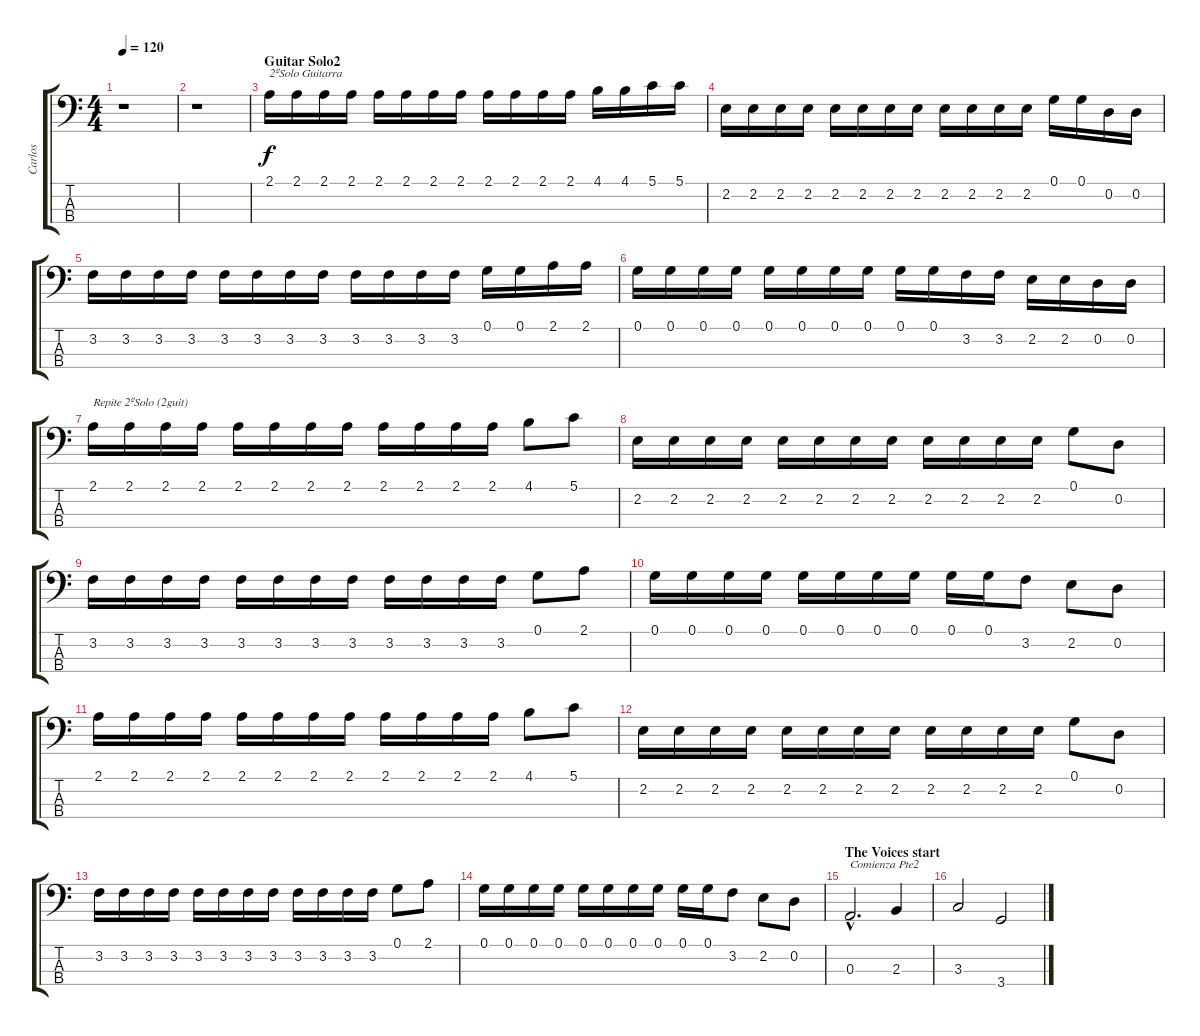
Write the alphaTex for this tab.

\track ("Carlos" "Carlos") {instrument electricbassfinger}
\staff {score tabs}
\tuning (G2 D2 A1 E1) {hide}
\ts (4 4)
\tempo 120
\clef f4
\ks c
r.1{dy f} |
r.1 |
\section ("" "Guitar Solo2")
2.1.16{txt "2ºSolo Guitarra"} 2.1.16 2.1.16 2.1.16 2.1.16 2.1.16 2.1.16 2.1.16 2.1.16 2.1.16 2.1.16 2.1.16 4.1.16 4.1.16 5.1.16 5.1.16 |
2.2.16 2.2.16 2.2.16 2.2.16 2.2.16 2.2.16 2.2.16 2.2.16 2.2.16 2.2.16 2.2.16 2.2.16 0.1.16 0.1.16 0.2.16 0.2.16 |
3.2.16 3.2.16 3.2.16 3.2.16 3.2.16 3.2.16 3.2.16 3.2.16 3.2.16 3.2.16 3.2.16 3.2.16 0.1.16 0.1.16 2.1.16 2.1.16 |
0.1.16 0.1.16 0.1.16 0.1.16 0.1.16 0.1.16 0.1.16 0.1.16 0.1.16 0.1.16 3.2.16 3.2.16 2.2.16 2.2.16 0.2.16 0.2.16 |
2.1.16{txt "Repite 2ºSolo (2guit)"} 2.1.16 2.1.16 2.1.16 2.1.16 2.1.16 2.1.16 2.1.16 2.1.16 2.1.16 2.1.16 2.1.16 4.1.8 5.1.8 |
2.2.16 2.2.16 2.2.16 2.2.16 2.2.16 2.2.16 2.2.16 2.2.16 2.2.16 2.2.16 2.2.16 2.2.16 0.1.8 0.2.8 |
3.2.16 3.2.16 3.2.16 3.2.16 3.2.16 3.2.16 3.2.16 3.2.16 3.2.16 3.2.16 3.2.16 3.2.16 0.1.8 2.1.8 |
0.1.16 0.1.16 0.1.16 0.1.16 0.1.16 0.1.16 0.1.16 0.1.16 0.1.16 0.1.16 3.2.8 2.2.8 0.2.8 |
2.1.16 2.1.16 2.1.16 2.1.16 2.1.16 2.1.16 2.1.16 2.1.16 2.1.16 2.1.16 2.1.16 2.1.16 4.1.8 5.1.8 |
2.2.16 2.2.16 2.2.16 2.2.16 2.2.16 2.2.16 2.2.16 2.2.16 2.2.16 2.2.16 2.2.16 2.2.16 0.1.8 0.2.8 |
3.2.16 3.2.16 3.2.16 3.2.16 3.2.16 3.2.16 3.2.16 3.2.16 3.2.16 3.2.16 3.2.16 3.2.16 0.1.8 2.1.8 |
0.1.16 0.1.16 0.1.16 0.1.16 0.1.16 0.1.16 0.1.16 0.1.16 0.1.16 0.1.16 3.2.8 2.2.8 0.2.8 |
\section ("" "The Voices start")
0.3{hac}.2{d txt "Comienza Pte2"} 2.3.4 |
3.3.2 3.4.2
